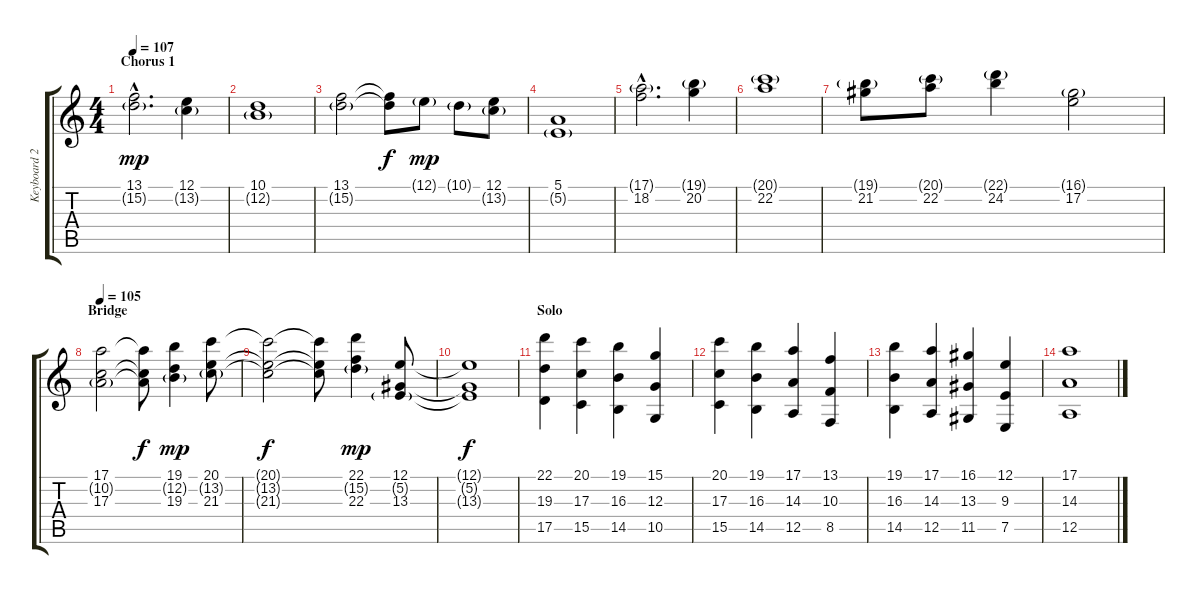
\track ("Keyboard 2" "Keyboard 2") {instrument synthstrings1}
\staff {score tabs}
\tuning (E4 B3 G3 D3 A2 E2) {hide}
\ts (4 4)
\section ("" "Chorus 1")
\tempo 107
\clef g2
\ks c
(13.1{hac} 15.2{g hac}).2{d dy mp} (12.1 13.2{g}).4 |
(10.1 12.2{g}).1 |
(13.1 15.2{g}).2 (13.1{t} 15.2{t}).8{dy f} 12.1{g}.8{dy mp} 10.1{g}.8 (12.1 13.2{g}).8 |
(5.1 5.2{g}).1 |
(17.1{g hac} 18.2{hac}).2{d} (19.1{g} 20.2).4 |
(20.1{g} 22.2).1 |
(19.1{g} 21.2).8 (20.1{g} 22.2).8 (22.1{g} 24.2).4 (16.1{g} 17.2).2 |
\section ("" "Bridge")
\tempo 105
(17.1 10.2{g} 17.3).2 (17.1{t} 10.2{t} 17.3{t}).8{dy f} (19.1 12.2{g} 19.3).4{dy mp} (20.1 13.2{g} 21.3).8 |
(20.1{t} 13.2{t} 21.3{t}).2{dy f} (20.1{t} 13.2{t} 21.3{t}).8 (22.1 15.2{g} 22.3).4{dy mp} (12.1 5.2{g} 13.3).8 |
(12.1{t} 5.2{t} 13.3{t}).1{dy f} |
\section ("" "Solo")
(22.1 19.3 17.5).4 (20.1 17.3 15.5).4 (19.1 16.3 14.5).4 (15.1 12.3 10.5).4 |
(20.1 17.3 15.5).4 (19.1 16.3 14.5).4 (17.1 14.3 12.5).4 (13.1 10.3 8.5).4 |
(19.1 16.3 14.5).4 (17.1 14.3 12.5).4 (16.1 13.3 11.5).4 (12.1 9.3 7.5).4 |
(17.1 14.3 12.5).1
